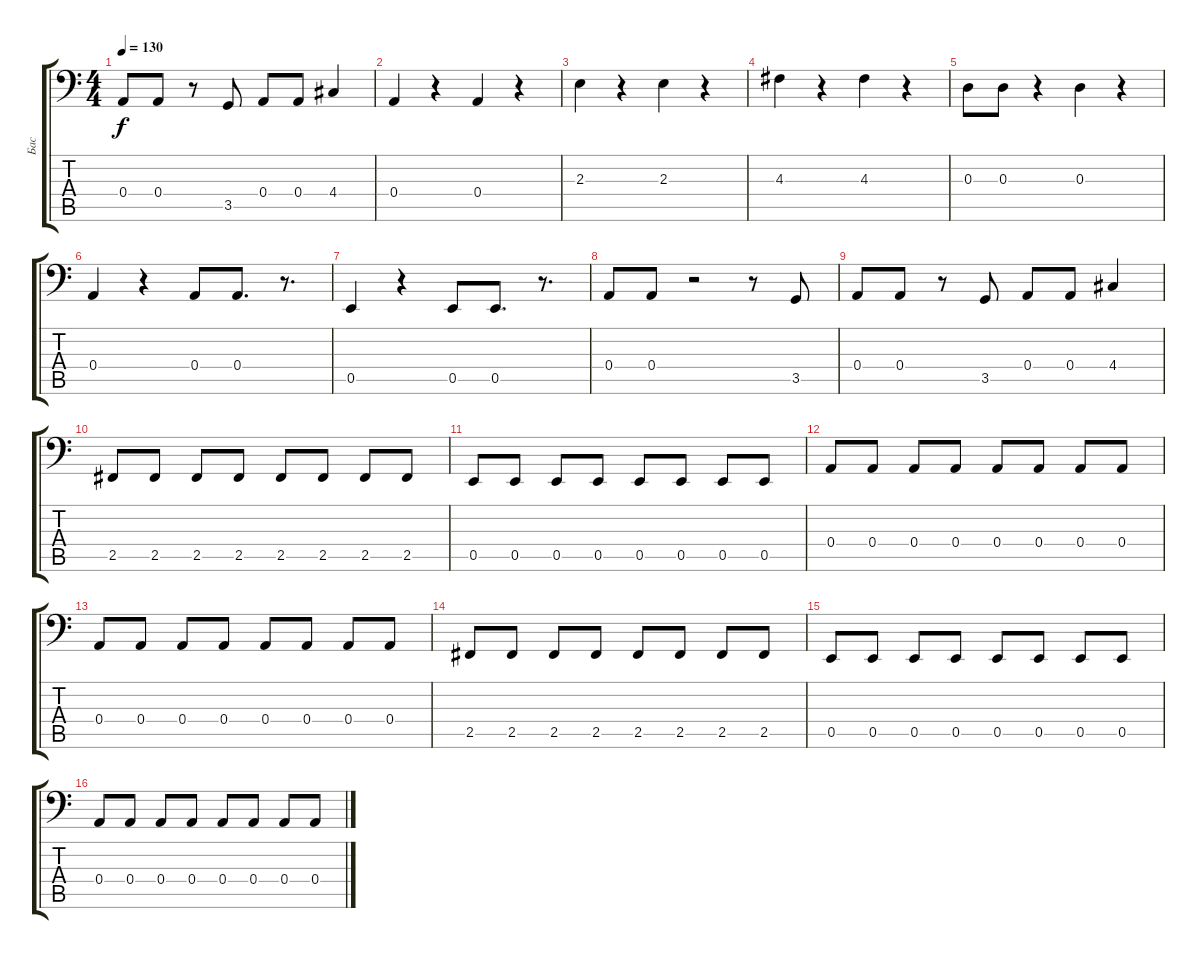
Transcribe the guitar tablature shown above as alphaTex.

\track ("Бас" "Бас") {instrument electricbassfinger}
\staff {score tabs}
\tuning (C3 G2 D2 A1 E1 B0) {hide}
\ts (4 4)
\tempo 130
\clef f4
\ks c
0.4.8{dy f} 0.4.8 r.8 3.5.8 0.4.8 0.4.8 4.4.4 |
0.4.4 r.4 0.4.4 r.4 |
2.3.4 r.4 2.3.4 r.4 |
4.3.4 r.4 4.3.4 r.4 |
0.3.8 0.3.8 r.4 0.3.4 r.4 |
0.4.4 r.4 0.4.8 0.4.8{d} r.8{d} |
0.5.4 r.4 0.5.8 0.5.8{d} r.8{d} |
0.4.8 0.4.8 r.2 r.8 3.5.8 |
0.4.8 0.4.8 r.8 3.5.8 0.4.8 0.4.8 4.4.4 |
2.5.8 2.5.8 2.5.8 2.5.8 2.5.8 2.5.8 2.5.8 2.5.8 |
0.5.8 0.5.8 0.5.8 0.5.8 0.5.8 0.5.8 0.5.8 0.5.8 |
0.4.8 0.4.8 0.4.8 0.4.8 0.4.8 0.4.8 0.4.8 0.4.8 |
0.4.8 0.4.8 0.4.8 0.4.8 0.4.8 0.4.8 0.4.8 0.4.8 |
2.5.8 2.5.8 2.5.8 2.5.8 2.5.8 2.5.8 2.5.8 2.5.8 |
0.5.8 0.5.8 0.5.8 0.5.8 0.5.8 0.5.8 0.5.8 0.5.8 |
0.4.8 0.4.8 0.4.8 0.4.8 0.4.8 0.4.8 0.4.8 0.4.8
